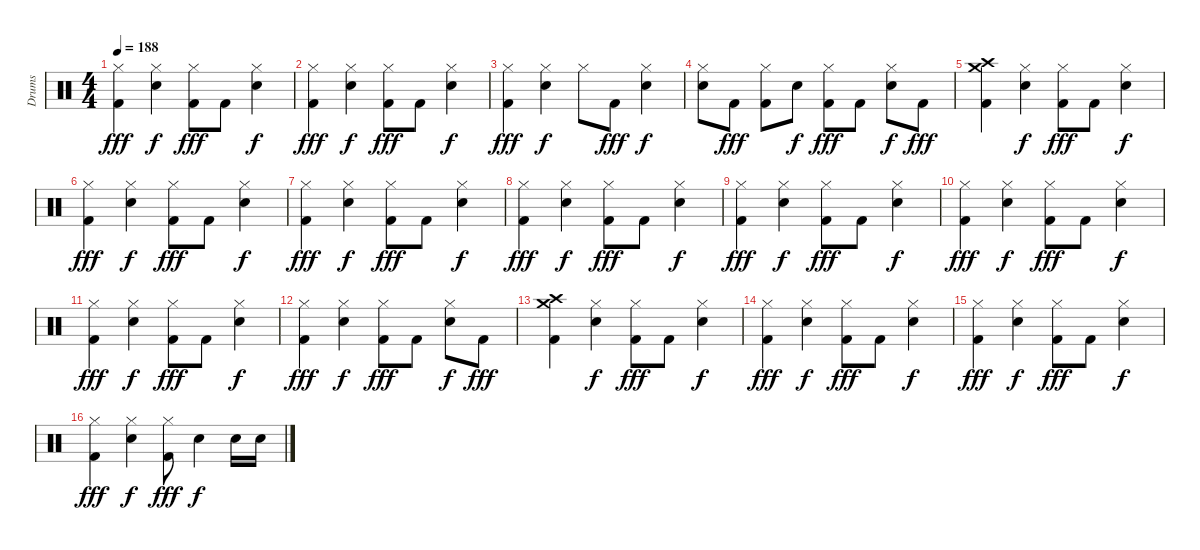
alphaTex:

\track ("Drums" "Drums") {instrument percussion}
\staff {score}
\articulation defaults
\ts (4 4)
\tempo 188
\clef neutral
\ks c
("Hi-Hat (closed)" "Kick (hit) 2").4{dy fff} ("Hi-Hat (closed)" "Electric Snare (hit)").4{dy f} ("Hi-Hat (closed)" "Kick (hit) 2").8{dy fff} "Kick (hit) 2".8 ("Hi-Hat (closed)" "Electric Snare (hit)").4{dy f} |
("Hi-Hat (closed)" "Kick (hit) 2").4{dy fff} ("Hi-Hat (closed)" "Electric Snare (hit)").4{dy f} ("Hi-Hat (closed)" "Kick (hit) 2").8{dy fff} "Kick (hit) 2".8 ("Hi-Hat (closed)" "Electric Snare (hit)").4{dy f} |
("Hi-Hat (closed)" "Kick (hit) 2").4{dy fff} ("Hi-Hat (closed)" "Electric Snare (hit)").4{dy f} "Hi-Hat (closed)".8 "Kick (hit) 2".8{dy fff} ("Hi-Hat (closed)" "Electric Snare (hit)").4{dy f} |
("Hi-Hat (closed)" "Electric Snare (hit)").8 "Kick (hit) 2".8{dy fff} ("Hi-Hat (closed)" "Kick (hit) 2").8 "Electric Snare (hit)".8{dy f} ("Hi-Hat (closed)" "Kick (hit) 2").8{dy fff} "Kick (hit) 2".8 ("Hi-Hat (closed)" "Electric Snare (hit)").8{dy f} "Kick (hit) 2".8{dy fff} |
("Crash high (hit)" "Crash medium (hit)" "Kick (hit) 2").4 ("Hi-Hat (closed)" "Electric Snare (hit)").4{dy f} ("Hi-Hat (closed)" "Kick (hit) 2").8{dy fff} "Kick (hit) 2".8 ("Hi-Hat (closed)" "Electric Snare (hit)").4{dy f} |
("Hi-Hat (closed)" "Kick (hit) 2").4{dy fff} ("Hi-Hat (closed)" "Electric Snare (hit)").4{dy f} ("Hi-Hat (closed)" "Kick (hit) 2").8{dy fff} "Kick (hit) 2".8 ("Hi-Hat (closed)" "Electric Snare (hit)").4{dy f} |
("Hi-Hat (closed)" "Kick (hit) 2").4{dy fff} ("Hi-Hat (closed)" "Electric Snare (hit)").4{dy f} ("Hi-Hat (closed)" "Kick (hit) 2").8{dy fff} "Kick (hit) 2".8 ("Hi-Hat (closed)" "Electric Snare (hit)").4{dy f} |
("Hi-Hat (closed)" "Kick (hit) 2").4{dy fff} ("Hi-Hat (closed)" "Electric Snare (hit)").4{dy f} ("Hi-Hat (closed)" "Kick (hit) 2").8{dy fff} "Kick (hit) 2".8 ("Hi-Hat (closed)" "Electric Snare (hit)").4{dy f} |
("Hi-Hat (closed)" "Kick (hit) 2").4{dy fff} ("Hi-Hat (closed)" "Electric Snare (hit)").4{dy f} ("Hi-Hat (closed)" "Kick (hit) 2").8{dy fff} "Kick (hit) 2".8 ("Hi-Hat (closed)" "Electric Snare (hit)").4{dy f} |
("Hi-Hat (closed)" "Kick (hit) 2").4{dy fff} ("Hi-Hat (closed)" "Electric Snare (hit)").4{dy f} ("Hi-Hat (closed)" "Kick (hit) 2").8{dy fff} "Kick (hit) 2".8 ("Hi-Hat (closed)" "Electric Snare (hit)").4{dy f} |
("Hi-Hat (closed)" "Kick (hit) 2").4{dy fff} ("Hi-Hat (closed)" "Electric Snare (hit)").4{dy f} ("Hi-Hat (closed)" "Kick (hit) 2").8{dy fff} "Kick (hit) 2".8 ("Hi-Hat (closed)" "Electric Snare (hit)").4{dy f} |
("Hi-Hat (closed)" "Kick (hit) 2").4{dy fff} ("Hi-Hat (closed)" "Electric Snare (hit)").4{dy f} ("Hi-Hat (closed)" "Kick (hit) 2").8{dy fff} "Kick (hit) 2".8 ("Hi-Hat (closed)" "Electric Snare (hit)").8{dy f} "Kick (hit) 2".8{dy fff} |
("Crash medium (hit)" "Crash high (hit)" "Kick (hit) 2").4 ("Hi-Hat (closed)" "Electric Snare (hit)").4{dy f} ("Hi-Hat (closed)" "Kick (hit) 2").8{dy fff} "Kick (hit) 2".8 ("Hi-Hat (closed)" "Electric Snare (hit)").4{dy f} |
("Hi-Hat (closed)" "Kick (hit) 2").4{dy fff} ("Hi-Hat (closed)" "Electric Snare (hit)").4{dy f} ("Hi-Hat (closed)" "Kick (hit) 2").8{dy fff} "Kick (hit) 2".8 ("Hi-Hat (closed)" "Electric Snare (hit)").4{dy f} |
("Hi-Hat (closed)" "Kick (hit) 2").4{dy fff} ("Hi-Hat (closed)" "Electric Snare (hit)").4{dy f} ("Hi-Hat (closed)" "Kick (hit) 2").8{dy fff} "Kick (hit) 2".8 ("Hi-Hat (closed)" "Electric Snare (hit)").4{dy f} |
("Hi-Hat (closed)" "Kick (hit) 2").4{dy fff} ("Hi-Hat (closed)" "Electric Snare (hit)").4{dy f} ("Hi-Hat (closed)" "Kick (hit) 2").8{dy fff} "Electric Snare (hit)".4{dy f} "Electric Snare (hit)".16 "Electric Snare (hit)".16
